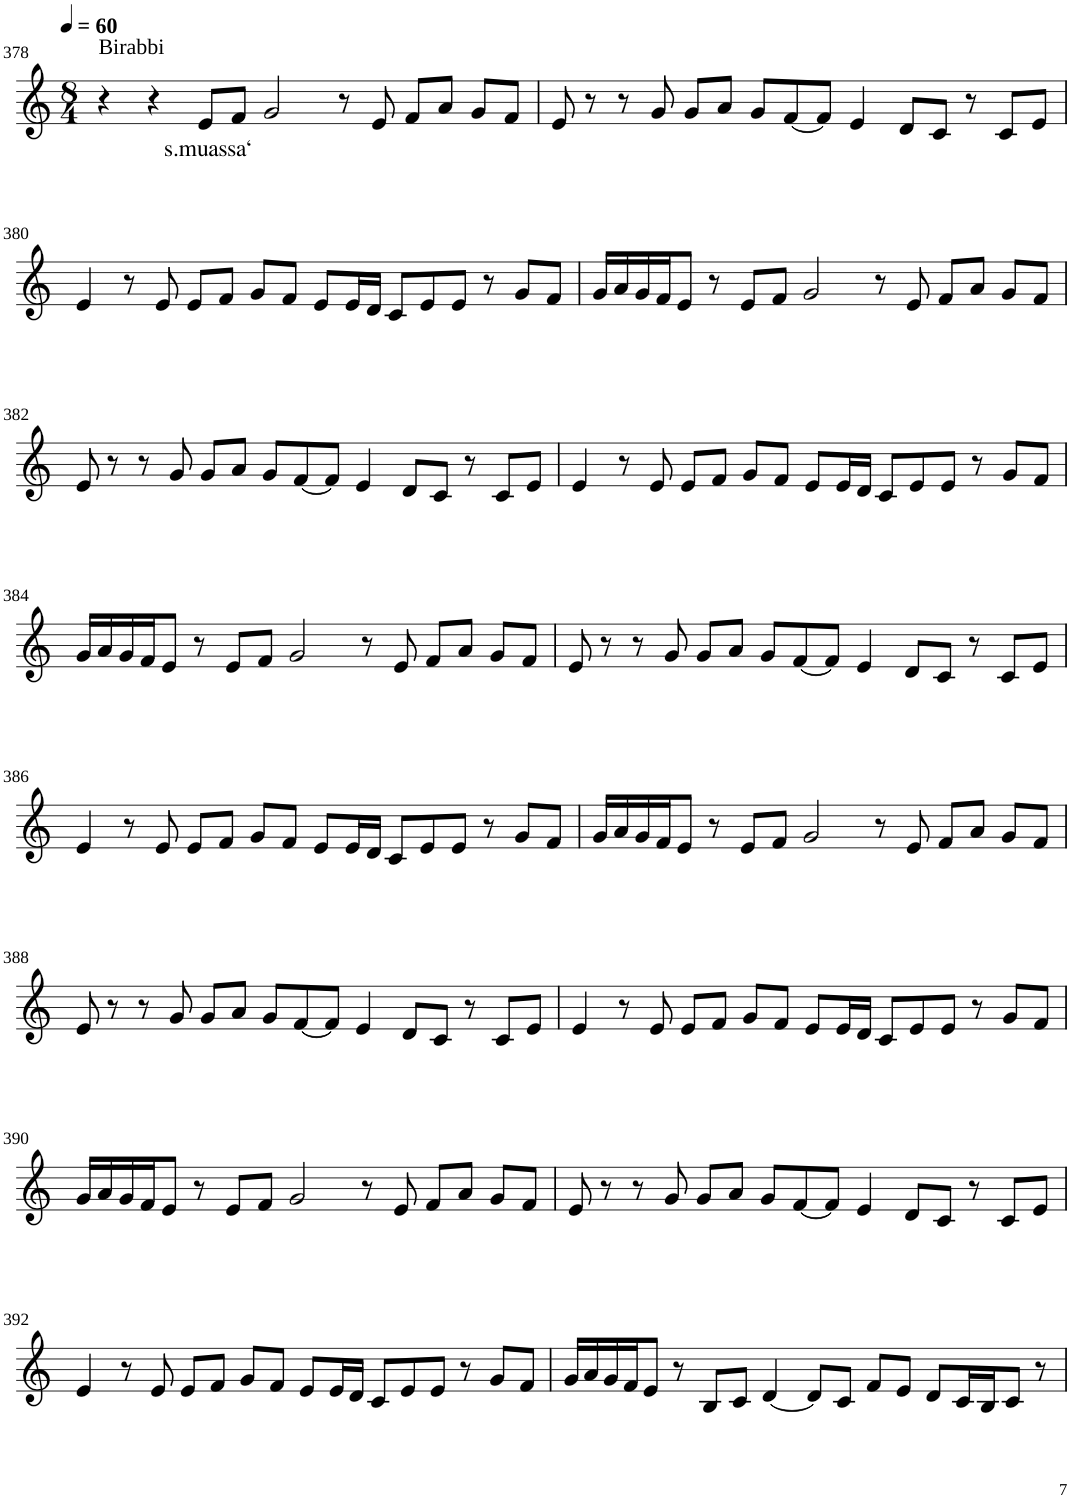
**kern	**text
*part1	*part1
*staff1	*staff1
*I"Violin	*
!!LO:PB:g=z
*clefG2	*
*k[]	*
*M8/4	*
*MM60	*
=378	=378
!LO:TX:a:t=Birabbi	!
4r	.
4r	.
!	!LO:LY:b
8e/L	s.muassa‘
8f/J	.
2g/	.
8r	.
8e/	.
8f/L	.
8a/J	.
8g/L	.
8f/J	.
=379	=379
8e/	.
8r	.
8r	.
8g/	.
8g/L	.
8a/J	.
8g/L	.
[8f/	.
8f/J]	.
4e/	.
8d/L	.
8c/J	.
8r	.
8c/L	.
8e/J	.
!!LO:LB:g=z
=380	=380
4e/	.
8r	.
8e/	.
8e/L	.
8f/J	.
8g/L	.
8f/J	.
8e/L	.
16e/L	.
16d/JJ	.
8c/L	.
8e/	.
8e/J	.
8r	.
8g/L	.
8f/J	.
=381	=381
16g/LL	.
16a/	.
16g/	.
16f/J	.
8e/J	.
8r	.
8e/L	.
8f/J	.
2g/	.
8r	.
8e/	.
8f/L	.
8a/J	.
8g/L	.
8f/J	.
!!LO:LB:g=z
=382	=382
8e/	.
8r	.
8r	.
8g/	.
8g/L	.
8a/J	.
8g/L	.
[8f/	.
8f/J]	.
4e/	.
8d/L	.
8c/J	.
8r	.
8c/L	.
8e/J	.
=383	=383
4e/	.
8r	.
8e/	.
8e/L	.
8f/J	.
8g/L	.
8f/J	.
8e/L	.
16e/L	.
16d/JJ	.
8c/L	.
8e/	.
8e/J	.
8r	.
8g/L	.
8f/J	.
!!LO:LB:g=z
=384	=384
16g/LL	.
16a/	.
16g/	.
16f/J	.
8e/J	.
8r	.
8e/L	.
8f/J	.
2g/	.
8r	.
8e/	.
8f/L	.
8a/J	.
8g/L	.
8f/J	.
=385	=385
8e/	.
8r	.
8r	.
8g/	.
8g/L	.
8a/J	.
8g/L	.
[8f/	.
8f/J]	.
4e/	.
8d/L	.
8c/J	.
8r	.
8c/L	.
8e/J	.
!!LO:LB:g=z
=386	=386
4e/	.
8r	.
8e/	.
8e/L	.
8f/J	.
8g/L	.
8f/J	.
8e/L	.
16e/L	.
16d/JJ	.
8c/L	.
8e/	.
8e/J	.
8r	.
8g/L	.
8f/J	.
=387	=387
16g/LL	.
16a/	.
16g/	.
16f/J	.
8e/J	.
8r	.
8e/L	.
8f/J	.
2g/	.
8r	.
8e/	.
8f/L	.
8a/J	.
8g/L	.
8f/J	.
!!LO:LB:g=z
=388	=388
8e/	.
8r	.
8r	.
8g/	.
8g/L	.
8a/J	.
8g/L	.
[8f/	.
8f/J]	.
4e/	.
8d/L	.
8c/J	.
8r	.
8c/L	.
8e/J	.
=389	=389
4e/	.
8r	.
8e/	.
8e/L	.
8f/J	.
8g/L	.
8f/J	.
8e/L	.
16e/L	.
16d/JJ	.
8c/L	.
8e/	.
8e/J	.
8r	.
8g/L	.
8f/J	.
!!LO:LB:g=z
=390	=390
16g/LL	.
16a/	.
16g/	.
16f/J	.
8e/J	.
8r	.
8e/L	.
8f/J	.
2g/	.
8r	.
8e/	.
8f/L	.
8a/J	.
8g/L	.
8f/J	.
=391	=391
8e/	.
8r	.
8r	.
8g/	.
8g/L	.
8a/J	.
8g/L	.
[8f/	.
8f/J]	.
4e/	.
8d/L	.
8c/J	.
8r	.
8c/L	.
8e/J	.
!!LO:LB:g=z
=392	=392
4e/	.
8r	.
8e/	.
8e/L	.
8f/J	.
8g/L	.
8f/J	.
8e/L	.
16e/L	.
16d/JJ	.
8c/L	.
8e/	.
8e/J	.
8r	.
8g/L	.
8f/J	.
=393	=393
16g/LL	.
16a/	.
16g/	.
16f/J	.
8e/J	.
8r	.
8B/L	.
8c/J	.
[4d/	.
8d/L]	.
8c/J	.
8f/L	.
8e/J	.
8d/L	.
16c/L	.
16B/J	.
8c/J	.
8r	.
=	=
*-	*-
